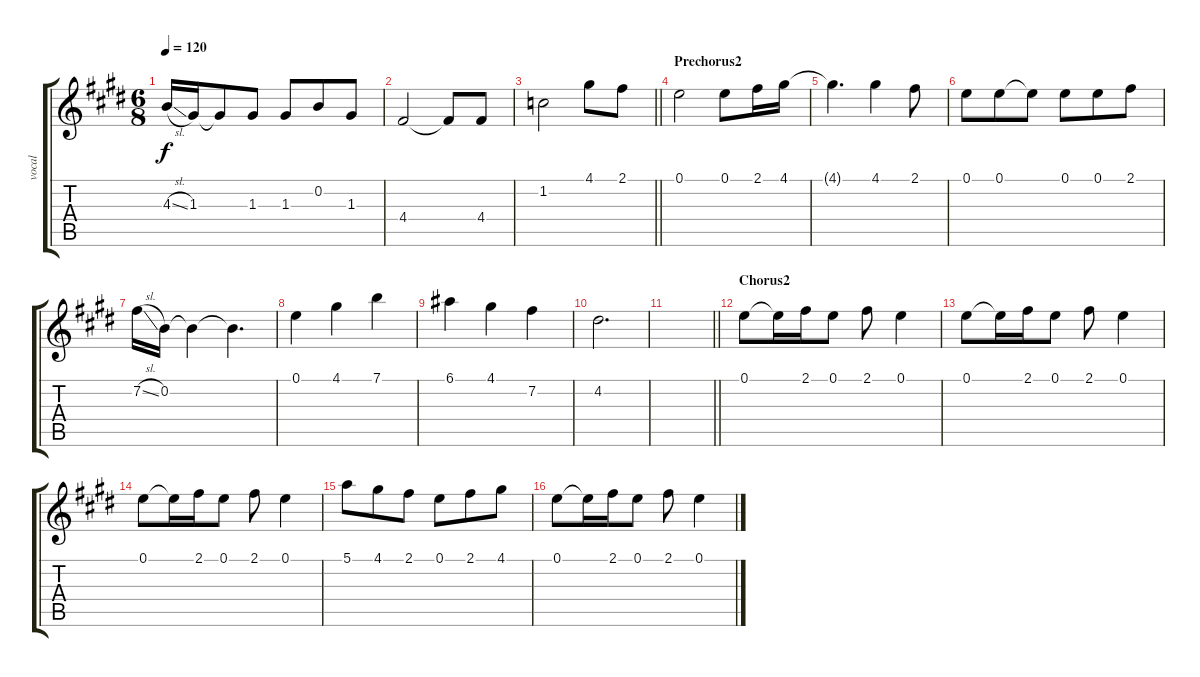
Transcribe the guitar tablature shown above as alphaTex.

\track ("vocal" "vocal") {instrument acousticguitarsteel}
\staff {score tabs}
\tuning (E4 B3 G3 D3 A2 E2) {hide}
\ts (6 8)
\tempo 120
\clef g2
\ks e
4.3{sl}.16{dy f} 1.3.16 1.3{t}.8 1.3.8 1.3.8 0.2.8 1.3.8 |
4.4.2 4.4{t}.8 4.4.8 |
\barLineRight lightlight
1.2.2 4.1.8 2.1.8 |
\section ("" "Prechorus2")
0.1.2 0.1.8 2.1.16 4.1.16 |
4.1{t}.4{d} 4.1.4 2.1.8 |
0.1.8 0.1.8 0.1{t}.8 0.1.8 0.1.8 2.1.8 |
7.2{sl}.16 0.2.16 0.2{t}.4 0.2{t}.4{d} |
0.1.4 4.1.4 7.1.4 |
6.1.4 4.1.4 7.2.4 |
4.2.2{d} |
\barLineRight lightlight
|
\section ("" "Chorus2")
0.1.8 0.1{t}.16 2.1.16 0.1.8 2.1.8 0.1.4 |
0.1.8 0.1{t}.16 2.1.16 0.1.8 2.1.8 0.1.4 |
0.1.8 0.1{t}.16 2.1.16 0.1.8 2.1.8 0.1.4 |
5.1.8 4.1.8 2.1.8 0.1.8 2.1.8 4.1.8 |
0.1.8 0.1{t}.16 2.1.16 0.1.8 2.1.8 0.1.4
